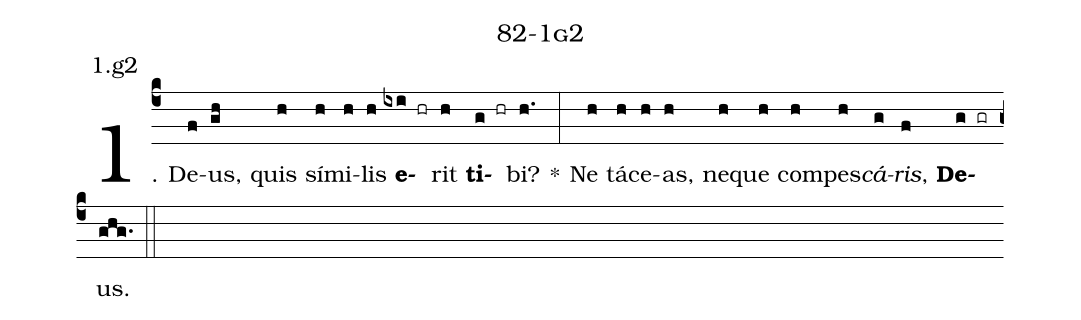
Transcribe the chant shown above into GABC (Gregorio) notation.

name: 82-1g2;
annotation: 1.g2;
%%
(c4)1. De(f)us,(gh) quis(h) sí(h)mi(h)lis(h) <b>e</b>(ixi hr)rit(h) <b>ti</b>(g hr)bi?(h.) *(:) Ne(h) tá(h)ce(h)as,(h) ne(h)que(h) com(h)pes(h)<i>cá</i>(g)<i>ris</i>,(f) <b>De</b>(g gr)us.(ghg.) (::)
